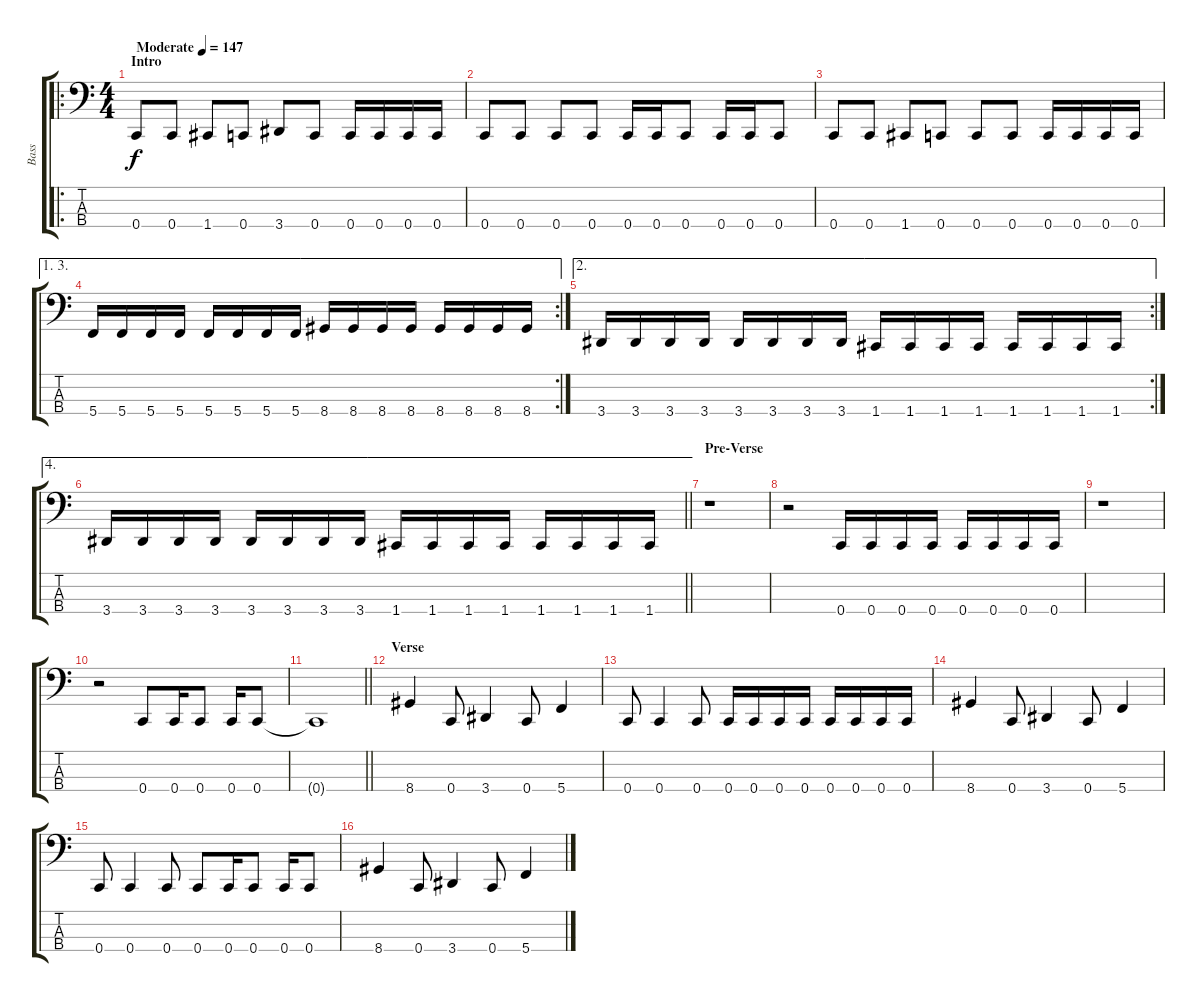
\track ("Bass" "Bass") {instrument electricbasspick}
\staff {score tabs}
\tuning (F2 C2 G1 C1) {hide}
\ro
\ts (4 4)
\section ("" "Intro")
\tempo (147 "Moderate")
\clef f4
\ks c
0.4.8{dy f instrument electricbasspick} 0.4.8 1.4.8 0.4.8 3.4.8 0.4.8 0.4.16 0.4.16 0.4.16 0.4.16 |
0.4.8 0.4.8 0.4.8 0.4.8 0.4.16 0.4.16 0.4.8 0.4.16 0.4.16 0.4.8 |
0.4.8 0.4.8 1.4.8 0.4.8 0.4.8 0.4.8 0.4.16 0.4.16 0.4.16 0.4.16 |
\ae (1 3)
\rc 2
5.4.16 5.4.16 5.4.16 5.4.16 5.4.16 5.4.16 5.4.16 5.4.16 8.4.16 8.4.16 8.4.16 8.4.16 8.4.16 8.4.16 8.4.16 8.4.16 |
\ae 2
\rc 2
3.4.16 3.4.16 3.4.16 3.4.16 3.4.16 3.4.16 3.4.16 3.4.16 1.4.16 1.4.16 1.4.16 1.4.16 1.4.16 1.4.16 1.4.16 1.4.16 |
\ae 4
\barLineRight lightlight
3.4.16 3.4.16 3.4.16 3.4.16 3.4.16 3.4.16 3.4.16 3.4.16 1.4.16 1.4.16 1.4.16 1.4.16 1.4.16 1.4.16 1.4.16 1.4.16 |
\section ("" "Pre-Verse")
r.1 |
r.2 0.4.16 0.4.16 0.4.16 0.4.16 0.4.16 0.4.16 0.4.16 0.4.16 |
r.1 |
r.2 0.4.8 0.4.16 0.4.8 0.4.16 0.4.8 |
\barLineRight lightlight
0.4{t}.1 |
\section ("" "Verse")
8.4.4 0.4.8 3.4.4 0.4.8 5.4.4 |
0.4.8 0.4.4 0.4.8 0.4.16 0.4.16 0.4.16 0.4.16 0.4.16 0.4.16 0.4.16 0.4.16 |
8.4.4 0.4.8 3.4.4 0.4.8 5.4.4 |
0.4.8 0.4.4 0.4.8 0.4.8 0.4.16 0.4.8 0.4.16 0.4.8 |
8.4.4 0.4.8 3.4.4 0.4.8 5.4.4
